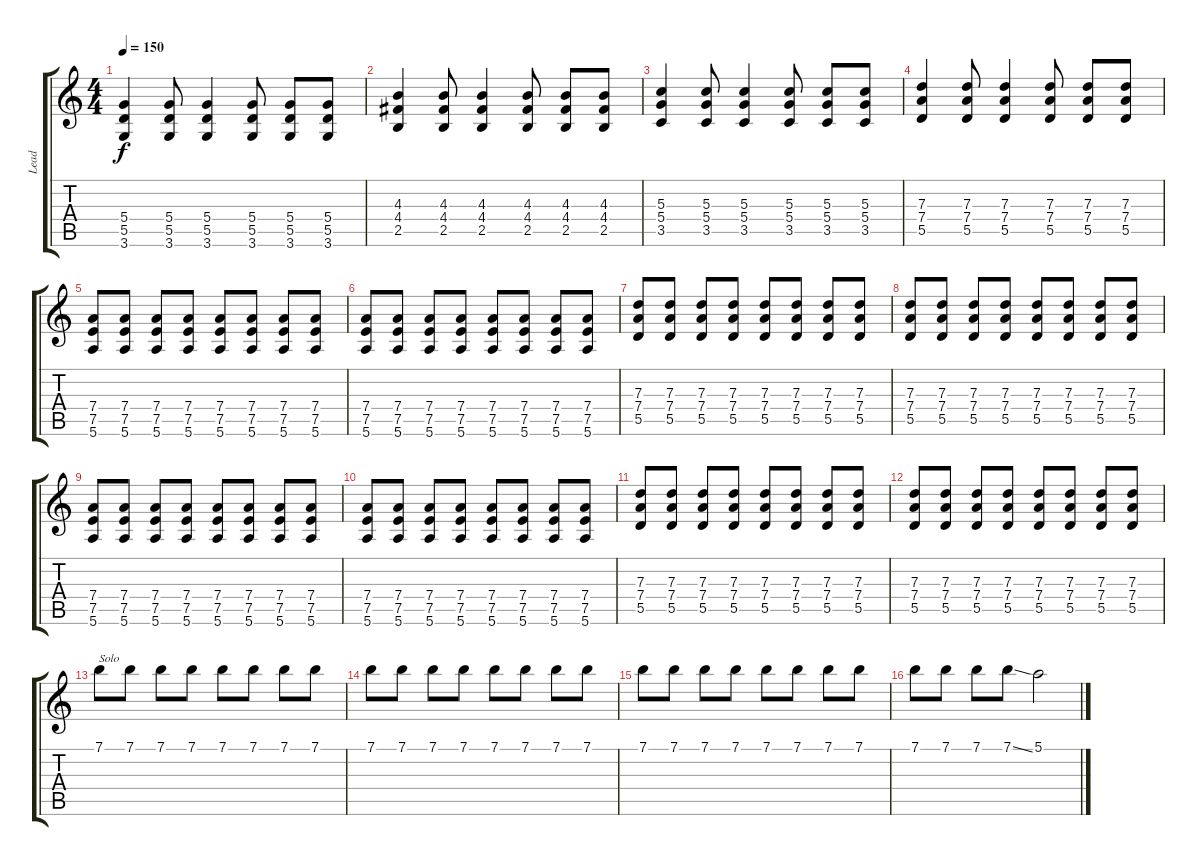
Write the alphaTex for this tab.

\track ("Lead" "Lead") {instrument distortionguitar}
\staff {score tabs}
\tuning (E4 B3 G3 D3 A2 E2) {hide}
\ts (4 4)
\tempo 150
\clef g2
\ks c
(5.4 5.5 3.6).4{dy f} (5.4 5.5 3.6).8 (5.4 5.5 3.6).4 (5.4 5.5 3.6).8 (5.4 5.5 3.6).8 (5.4 5.5 3.6).8 |
(4.3 4.4 2.5).4 (4.3 4.4 2.5).8 (4.3 4.4 2.5).4 (4.3 4.4 2.5).8 (4.3 4.4 2.5).8 (4.3 4.4 2.5).8 |
(5.3 5.4 3.5).4 (5.3 5.4 3.5).8 (5.3 5.4 3.5).4 (5.3 5.4 3.5).8 (5.3 5.4 3.5).8 (5.3 5.4 3.5).8 |
(7.3 7.4 5.5).4 (7.3 7.4 5.5).8 (7.3 7.4 5.5).4 (7.3 7.4 5.5).8 (7.3 7.4 5.5).8 (7.3 7.4 5.5).8 |
(7.4 7.5 5.6).8 (7.4 7.5 5.6).8 (7.4 7.5 5.6).8 (7.4 7.5 5.6).8 (7.4 7.5 5.6).8 (7.4 7.5 5.6).8 (7.4 7.5 5.6).8 (7.4 7.5 5.6).8 |
(7.4 7.5 5.6).8 (7.4 7.5 5.6).8 (7.4 7.5 5.6).8 (7.4 7.5 5.6).8 (7.4 7.5 5.6).8 (7.4 7.5 5.6).8 (7.4 7.5 5.6).8 (7.4 7.5 5.6).8 |
(7.3 7.4 5.5).8 (7.3 7.4 5.5).8 (7.3 7.4 5.5).8 (7.3 7.4 5.5).8 (7.3 7.4 5.5).8 (7.3 7.4 5.5).8 (7.3 7.4 5.5).8 (7.3 7.4 5.5).8 |
(7.3 7.4 5.5).8 (7.3 7.4 5.5).8 (7.3 7.4 5.5).8 (7.3 7.4 5.5).8 (7.3 7.4 5.5).8 (7.3 7.4 5.5).8 (7.3 7.4 5.5).8 (7.3 7.4 5.5).8 |
(7.4 7.5 5.6).8 (7.4 7.5 5.6).8 (7.4 7.5 5.6).8 (7.4 7.5 5.6).8 (7.4 7.5 5.6).8 (7.4 7.5 5.6).8 (7.4 7.5 5.6).8 (7.4 7.5 5.6).8 |
(7.4 7.5 5.6).8 (7.4 7.5 5.6).8 (7.4 7.5 5.6).8 (7.4 7.5 5.6).8 (7.4 7.5 5.6).8 (7.4 7.5 5.6).8 (7.4 7.5 5.6).8 (7.4 7.5 5.6).8 |
(7.3 7.4 5.5).8 (7.3 7.4 5.5).8 (7.3 7.4 5.5).8 (7.3 7.4 5.5).8 (7.3 7.4 5.5).8 (7.3 7.4 5.5).8 (7.3 7.4 5.5).8 (7.3 7.4 5.5).8 |
(7.3 7.4 5.5).8 (7.3 7.4 5.5).8 (7.3 7.4 5.5).8 (7.3 7.4 5.5).8 (7.3 7.4 5.5).8 (7.3 7.4 5.5).8 (7.3 7.4 5.5).8 (7.3 7.4 5.5).8 |
7.1.8{txt "Solo" volume 14} 7.1.8 7.1.8 7.1.8 7.1.8 7.1.8 7.1.8 7.1.8 |
7.1.8 7.1.8 7.1.8 7.1.8 7.1.8 7.1.8 7.1.8 7.1.8 |
7.1.8 7.1.8 7.1.8 7.1.8 7.1.8 7.1.8 7.1.8 7.1.8 |
7.1.8 7.1.8 7.1.8 7.1{ss}.8 5.1.2
